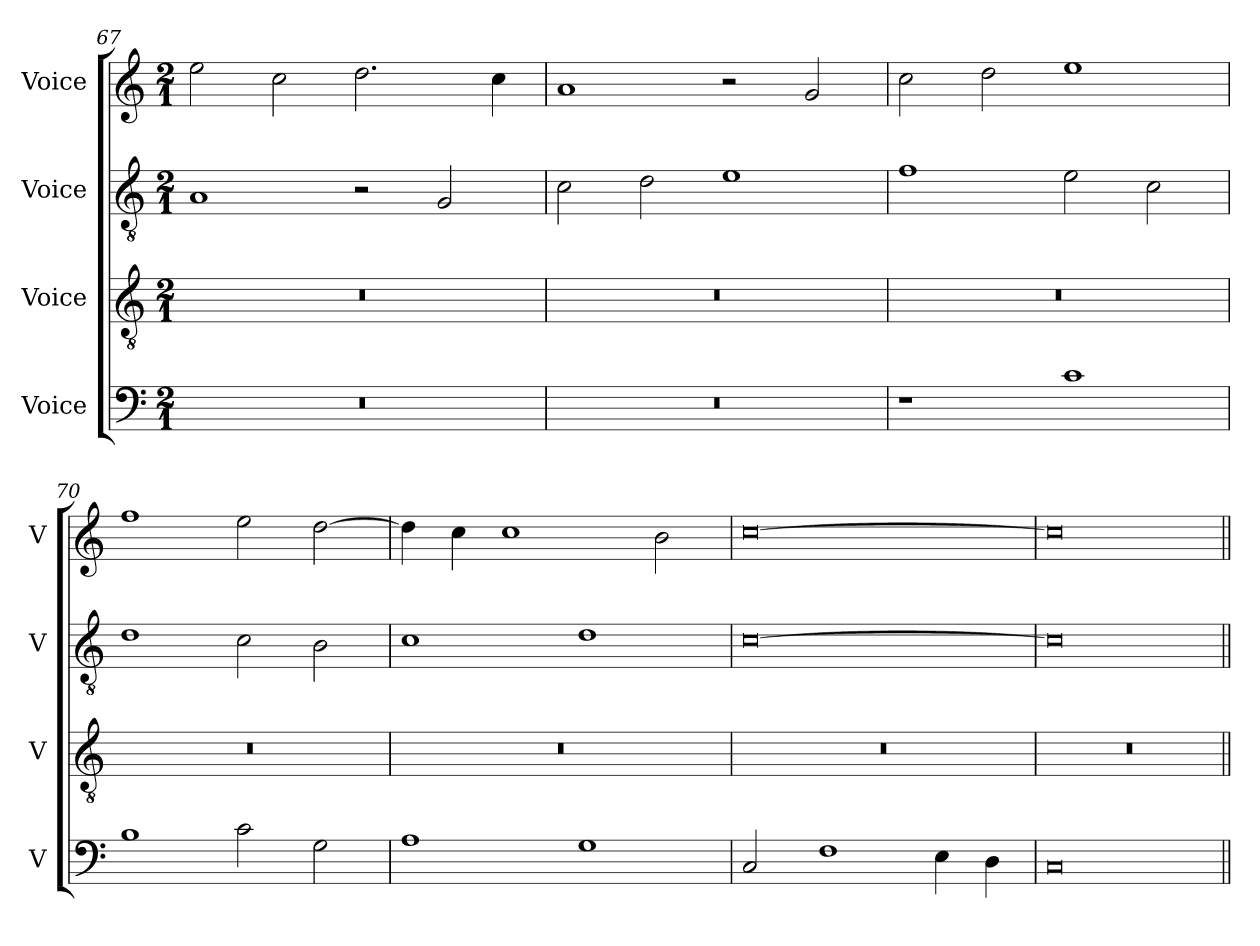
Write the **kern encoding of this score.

**kern	**kern	**kern	**kern
*part4	*part3	*part2	*part1
*staff4	*staff3	*staff2	*staff1
*I"Voice	*I"Voice	*I"Voice	*I"Voice
*I'V	*I'V	*I'V	*I'V
*clefF4	*clefGv2	*clefGv2	*clefG2
*k[]	*k[]	*k[]	*k[]
*M2/1	*M2/1	*M2/1	*M2/1
=67	=67	=67	=67
0r	0r	1A	2ee\
.	.	.	2cc\
.	.	2r	2.dd\
.	.	2G/	.
.	.	.	4cc\
=68	=68	=68	=68
0r	0r	2c\	1a
.	.	2d\	.
.	.	1e	2r
.	.	.	2g/
=69	=69	=69	=69
1r	0r	1f	2cc\
.	.	.	2dd\
1c	.	2e\	1ee
.	.	2c\	.
!!LO:LB:g=z
=70	=70	=70	=70
1B	0r	1d	1ff
2c\	.	2c\	2ee\
2G\	.	2B\	[2dd\
=71	=71	=71	=71
1A	0r	1c	4dd\]
.	.	.	4cc\
.	.	.	1cc
1G	.	1d	.
.	.	.	2b\
=72	=72	=72	=72
2C/	0r	[0c	[0cc
1F	.	.	.
4E\	.	.	.
4D\	.	.	.
=73	=73	=73	=73
0C	0r	0c]	0cc]
=||	=||	=||	=||
*-	*-	*-	*-
